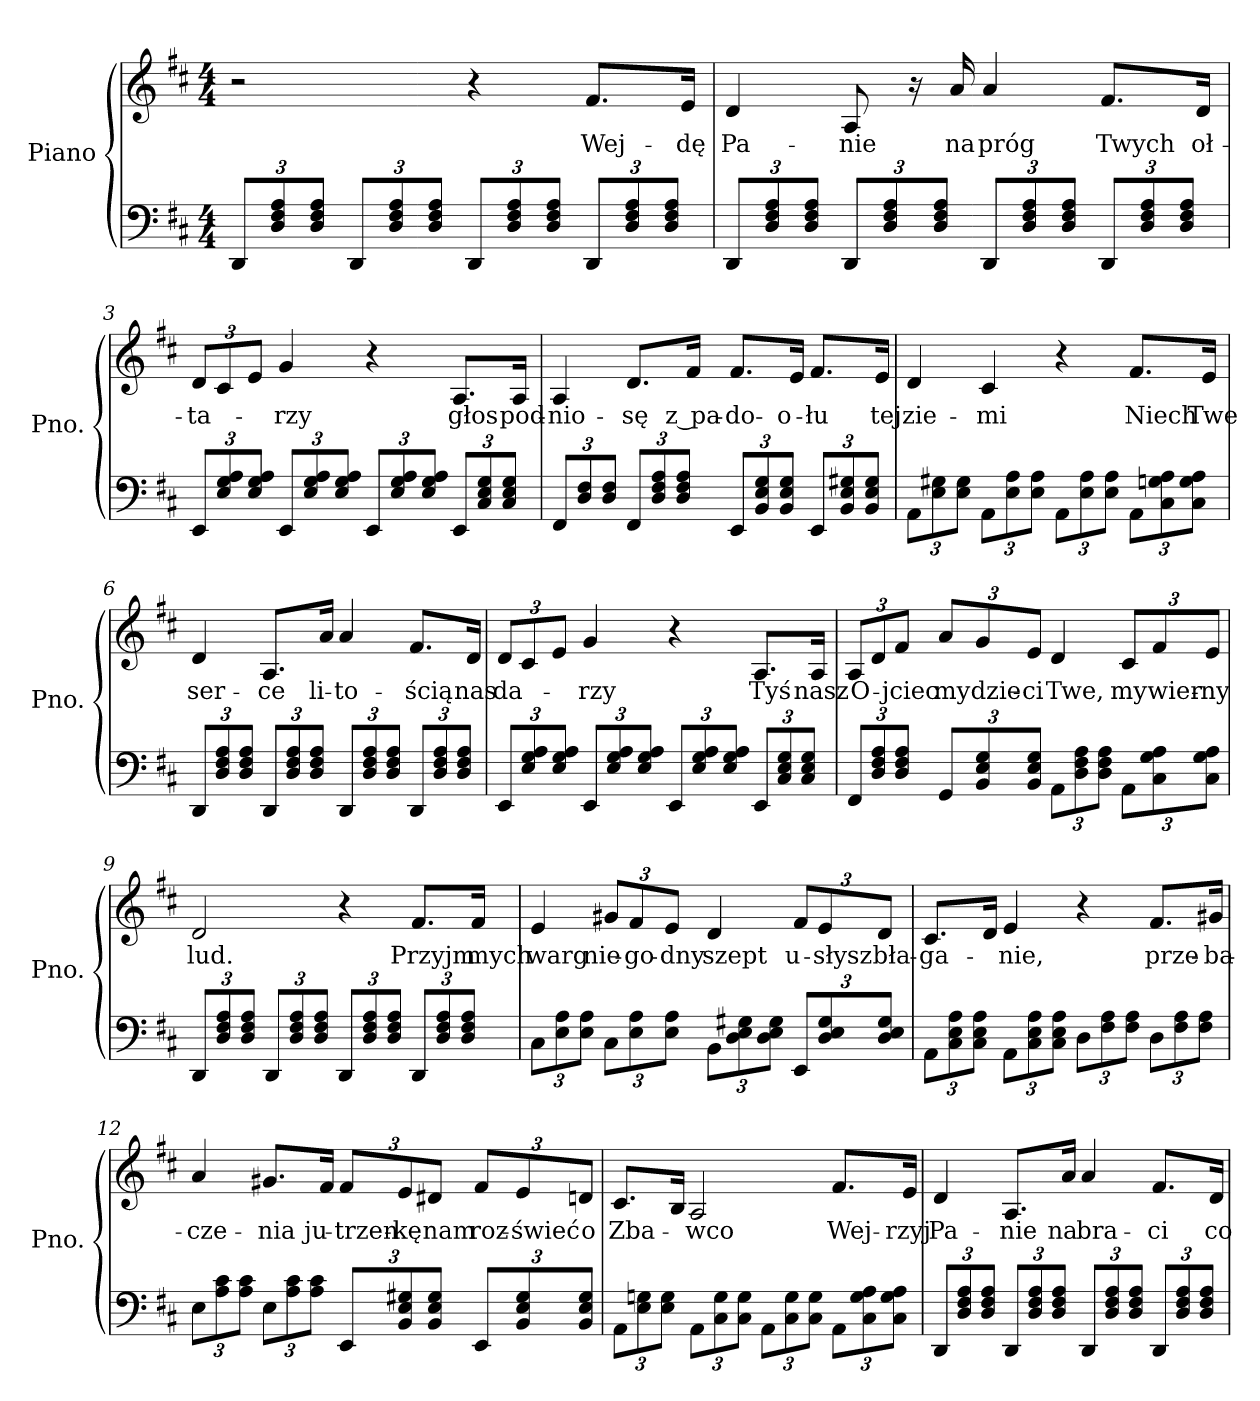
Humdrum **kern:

**kern	**kern	**text
*part1	*part1	*part1
*staff2	*staff1	*staff1
*I"Piano	*	*
*I'Pno.	*	*
*clefF4	*clefG2	*
*k[f#c#]	*k[f#c#]	*
*M4/4	*M4/4	*
*MM60	*MM60	*
*Xbrackettup	*	*
=1	=1	=1
12DD/L	2r	.
12D/ 12F#/ 12A/	.	.
12D/ 12F#/ 12A/J	.	.
12DD/L	.	.
12D/ 12F#/ 12A/	.	.
12D/ 12F#/ 12A/J	.	.
12DD/L	4r	.
12D/ 12F#/ 12A/	.	.
12D/ 12F#/ 12A/J	.	.
12DD/L	8.f#/L	Wej-
12D/ 12F#/ 12A/	.	.
12D/ 12F#/ 12A/J	.	.
.	16e/Jk	-dę
=2	=2	=2
12DD/L	4d/	Pa-
12D/ 12F#/ 12A/	.	.
12D/ 12F#/ 12A/J	.	.
12DD/L	8A/	-nie
12D/ 12F#/ 12A/	.	.
.	16r	.
12D/ 12F#/ 12A/J	.	.
.	16a/	na
12DD/L	4a/	próg
12D/ 12F#/ 12A/	.	.
12D/ 12F#/ 12A/J	.	.
12DD/L	8.f#/L	Twych
12D/ 12F#/ 12A/	.	.
12D/ 12F#/ 12A/J	.	.
.	16d/Jk	oł-
=3	=3	=3
*	*Xbrackettup	*
12EE/L	12d/L	-ta-
12E/ 12G/ 12A/	12c#/	.
12E/ 12G/ 12A/J	12e/J	.
12EE/L	4g/	-rzy
12E/ 12G/ 12A/	.	.
12E/ 12G/ 12A/J	.	.
12EE/L	4r	.
12E/ 12G/ 12A/	.	.
12E/ 12G/ 12A/J	.	.
12EE/L	8.A/L	głos
12C#/ 12E/ 12G/	.	.
12C#/ 12E/ 12G/J	.	.
.	16A/Jk	pod-
!!LO:LB:g=z
=4	=4	=4
12FF#/L	4A/	-nio-
12D/ 12F#/	.	.
12D/ 12F#/J	.	.
12FF#/L	8.d/L	-sę
12D/ 12F#/ 12A/	.	.
12D/ 12F#/ 12A/J	.	.
.	16f#/Jk	z pa-
12EE/L	8.f#/L	-do-
12BB/ 12E/ 12G/	.	.
12BB/ 12E/ 12G/J	.	.
.	16e/Jk	-o-
12EE/L	8.f#/L	-łu
12BB/ 12E/ 12G#X/	.	.
12BB/ 12E/ 12G#/J	.	.
.	16e/Jk	tej
=5	=5	=5
12AA\L	4d/	zie-
12E\ 12G#X\	.	.
12E\ 12G#\J	.	.
12AA\L	4c#/	-mi
12E\ 12A\	.	.
12E\ 12A\J	.	.
12AA\L	4r	.
12E\ 12A\	.	.
12E\ 12A\J	.	.
12AA\L	8.f#/L	Niech
12C#\ 12Gn\ 12A\	.	.
12C#\ 12G\ 12A\J	.	.
.	16e/Jk	Twe
=6	=6	=6
12DD/L	4d/	ser-
12D/ 12F#/ 12A/	.	.
12D/ 12F#/ 12A/J	.	.
12DD/L	8.A/L	-ce
12D/ 12F#/ 12A/	.	.
12D/ 12F#/ 12A/J	.	.
.	16a/Jk	li-
12DD/L	4a/	-to-
12D/ 12F#/ 12A/	.	.
12D/ 12F#/ 12A/J	.	.
12DD/L	8.f#/L	-ścią
12D/ 12F#/ 12A/	.	.
12D/ 12F#/ 12A/J	.	.
.	16d/Jk	nas
!!LO:LB:g=z
=7	=7	=7
12EE/L	12d/L	da-
12E/ 12G/ 12A/	12c#/	.
12E/ 12G/ 12A/J	12e/J	.
12EE/L	4g/	-rzy
12E/ 12G/ 12A/	.	.
12E/ 12G/ 12A/J	.	.
12EE/L	4r	.
12E/ 12G/ 12A/	.	.
12E/ 12G/ 12A/J	.	.
12EE/L	8.A/L	Tyś
12C#/ 12E/ 12G/	.	.
12C#/ 12E/ 12G/J	.	.
.	16A/Jk	nasz
=8	=8	=8
12FF#/L	12A/L	O-
12D/ 12F#/ 12A/	12d/	.
12D/ 12F#/ 12A/J	12f#/J	-jciec
12GG/L	12a/L	my
12BB/ 12E/ 12G/	12g/	dzie-
12BB/ 12E/ 12G/J	12e/J	-ci
12AA\L	4d/	Twe,
12D\ 12F#\ 12A\	.	.
12D\ 12F#\ 12A\J	.	.
12AA\L	12c#/L	my
12C#\ 12G\ 12A\	12f#/	wier-
12C#\ 12G\ 12A\J	12e/J	-ny
=9	=9	=9
12DD/L	2d/	lud.
12D/ 12F#/ 12A/	.	.
12D/ 12F#/ 12A/J	.	.
12DD/L	.	.
12D/ 12F#/ 12A/	.	.
12D/ 12F#/ 12A/J	.	.
12DD/L	4r	.
12D/ 12F#/ 12A/	.	.
12D/ 12F#/ 12A/J	.	.
12DD/L	8.f#/L	Przyjm
12D/ 12F#/ 12A/	.	.
12D/ 12F#/ 12A/J	.	.
.	16f#/Jk	mych
!!LO:LB:g=z
=10	=10	=10
12C#\L	4e/	warg
12E\ 12A\	.	.
12E\ 12A\J	.	.
12C#\L	12g#X/L	nie-
12E\ 12A\	12f#/	-go-
12E\ 12A\J	12e/J	-dny
12BB\L	4d/	szept
12D\ 12E\ 12G#X\	.	.
12D\ 12E\ 12G#\J	.	.
12EE/L	12f#/L	u-
12D/ 12E/ 12G#/	12e/	-słysz
12D/ 12E/ 12G#/J	12d/J	bła-
=11	=11	=11
12AA\L	8.c#/L	-ga-
12C#\ 12E\ 12A\	.	.
12C#\ 12E\ 12A\J	.	.
.	16d/Jk	.
12AA\L	4e/	-nie,
12C#\ 12E\ 12A\	.	.
12C#\ 12E\ 12A\J	.	.
12D\L	4r	.
12F#\ 12A\	.	.
12F#\ 12A\J	.	.
12D\L	8.f#/L	prze-
12F#\ 12A\	.	.
12F#\ 12A\J	.	.
.	16g#X/Jk	-ba-
!!LO:LB:g=z
=12	=12	=12
12E\L	4a/	-cze-
12A\ 12c#\	.	.
12A\ 12c#\J	.	.
12E\L	8.g#X/L	-nia
12A\ 12c#\	.	.
12A\ 12c#\J	.	.
.	16f#/Jk	ju-
12EE/L	12f#/L	-trzen-
12BB/ 12E/ 12G#X/	12e/	-kę
12BB/ 12E/ 12G#/J	12d#X/J	nam
12EE/L	12f#/L	roz-
12BB/ 12E/ 12G#/	12e/	-świeć
12BB/ 12E/ 12G#/J	12dn/J	o
=13	=13	=13
12AA\L	8.c#/L	Zba-
12E\ 12Gn\	.	.
12E\ 12G\J	.	.
.	16B/Jk	.
12AA\L	2A/	-wco
12C#\ 12G\	.	.
12C#\ 12G\J	.	.
12AA\L	.	.
12C#\ 12G\	.	.
12C#\ 12G\J	.	.
12AA\L	8.f#/L	Wej-
12C#\ 12G\ 12A\	.	.
12C#\ 12G\ 12A\J	.	.
.	16e/Jk	-rzyj
=14	=14	=14
12DD/L	4d/	Pa-
12D/ 12F#/ 12A/	.	.
12D/ 12F#/ 12A/J	.	.
12DD/L	8.A/L	-nie
12D/ 12F#/ 12A/	.	.
12D/ 12F#/ 12A/J	.	.
.	16a/Jk	na
12DD/L	4a/	bra-
12D/ 12F#/ 12A/	.	.
12D/ 12F#/ 12A/J	.	.
12DD/L	8.f#/L	-ci
12D/ 12F#/ 12A/	.	.
12D/ 12F#/ 12A/J	.	.
.	16d/Jk	co
=	=	=
*-	*-	*-
